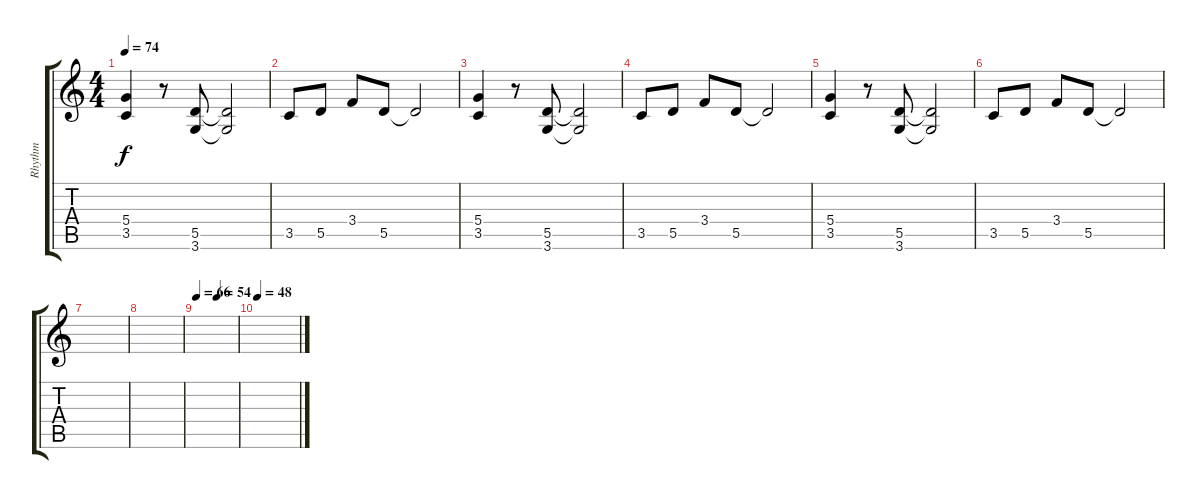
\track ("Rhythm" "Rhythm") {instrument overdrivenguitar}
\staff {score tabs}
\tuning (E4 B3 G3 D3 A2 E2) {hide}
\ts (4 4)
\tempo 74
\clef g2
\ks c
(5.4 3.5).4{dy f} r.8 (5.5 3.6).8 (5.5{t} 3.6{t}).2 |
3.5.8 5.5.8 3.4.8 5.5.8 5.5{t}.2 |
(5.4 3.5).4 r.8 (5.5 3.6).8 (5.5{t} 3.6{t}).2 |
3.5.8 5.5.8 3.4.8 5.5.8 5.5{t}.2 |
(5.4 3.5).4 r.8 (5.5 3.6).8 (5.5{t} 3.6{t}).2 |
3.5.8 5.5.8 3.4.8 5.5.8 5.5{t}.2 |
|
|
\tempo 66
\tempo (54 0.5)
|
\tempo 48
